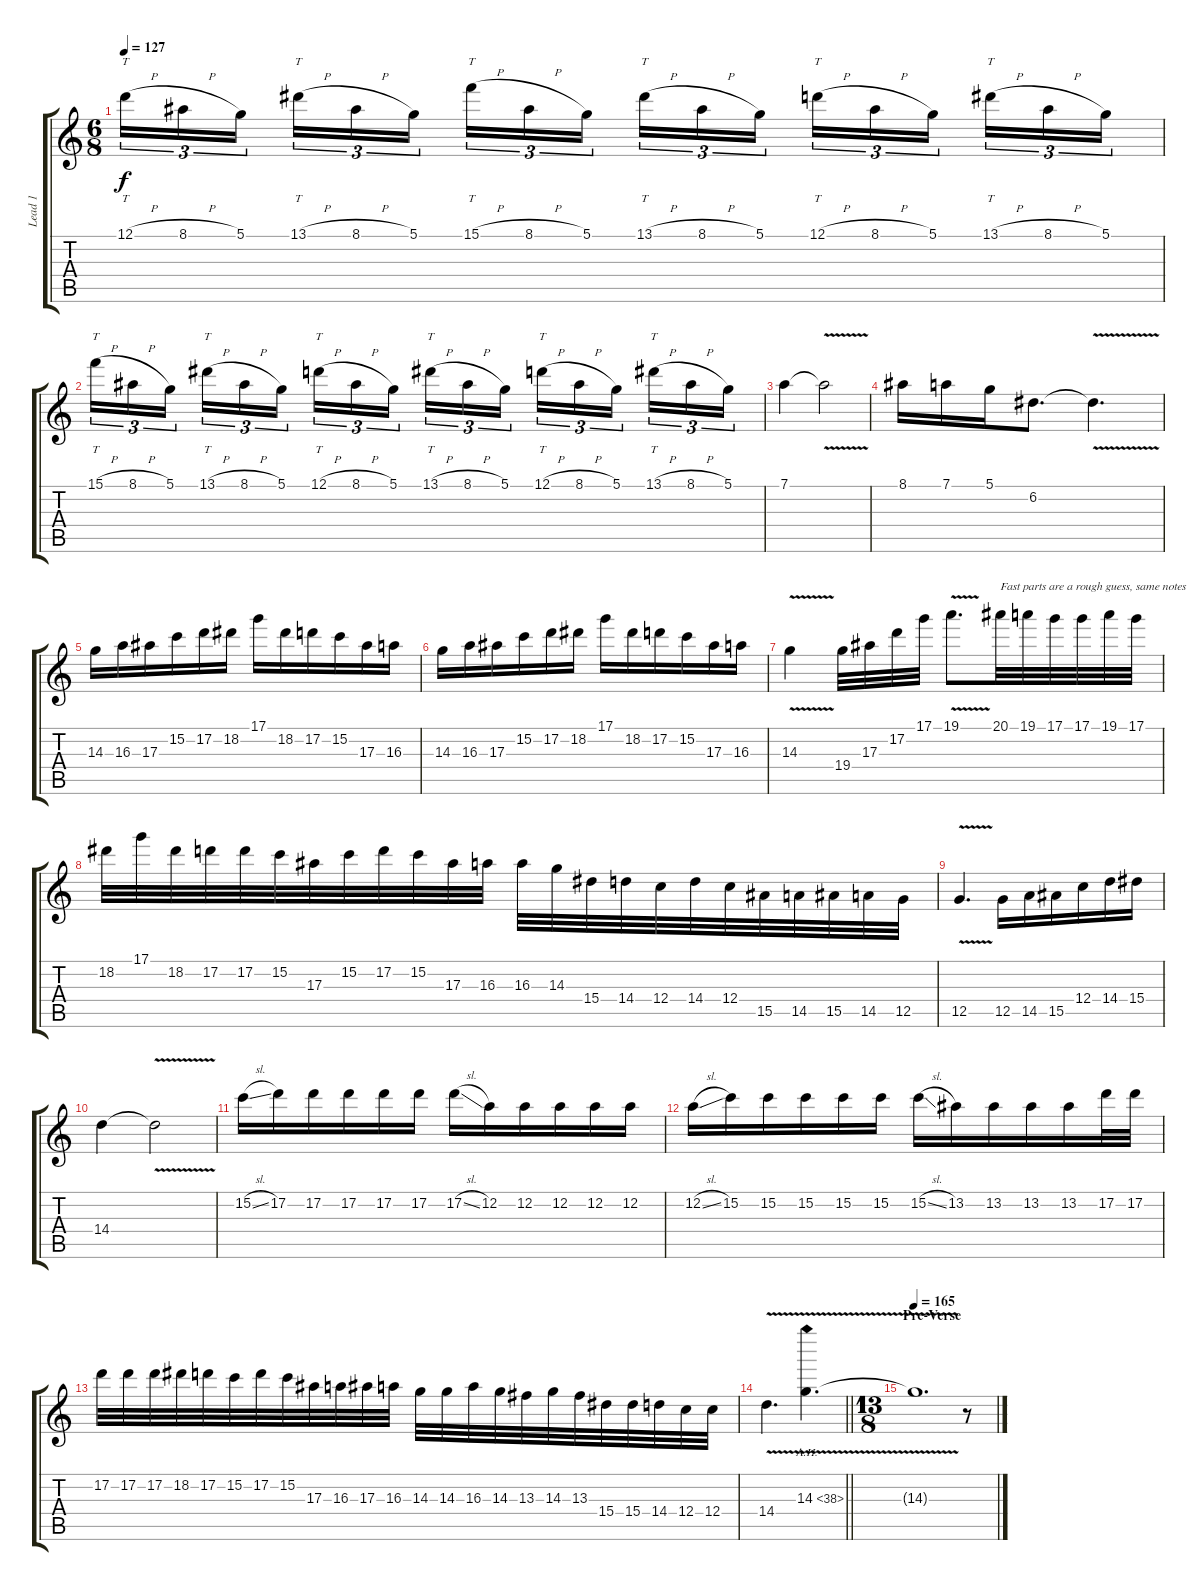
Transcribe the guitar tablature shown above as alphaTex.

\track ("Lead 1" "Lead 1") {instrument distortionguitar}
\staff {score tabs}
\tuning (D4 A3 F3 C3 G2 D2) {hide}
\ts (6 8)
\tempo 127
\clef g2
\ks c
12.1{h}.16{tt tu (3 2) dy f} 8.1{h}.16{tu (3 2)} 5.1.16{tu (3 2) beam splitsecondary} 13.1{h}.16{tt tu (3 2)} 8.1{h}.16{tu (3 2)} 5.1.16{tu (3 2) beam splitsecondary} 15.1{h}.16{tt tu (3 2)} 8.1{h}.16{tu (3 2)} 5.1.16{tu (3 2)} 13.1{h}.16{tt tu (3 2)} 8.1{h}.16{tu (3 2)} 5.1.16{tu (3 2) beam splitsecondary} 12.1{h}.16{tt tu (3 2)} 8.1{h}.16{tu (3 2)} 5.1.16{tu (3 2) beam splitsecondary} 13.1{h}.16{tt tu (3 2)} 8.1{h}.16{tu (3 2)} 5.1.16{tu (3 2)} |
15.1{h}.16{tt tu (3 2)} 8.1{h}.16{tu (3 2)} 5.1.16{tu (3 2) beam splitsecondary} 13.1{h}.16{tt tu (3 2)} 8.1{h}.16{tu (3 2)} 5.1.16{tu (3 2) beam splitsecondary} 12.1{h}.16{tt tu (3 2)} 8.1{h}.16{tu (3 2)} 5.1.16{tu (3 2)} 13.1{h}.16{tt tu (3 2)} 8.1{h}.16{tu (3 2)} 5.1.16{tu (3 2) beam splitsecondary} 12.1{h}.16{tt tu (3 2)} 8.1{h}.16{tu (3 2)} 5.1.16{tu (3 2) beam splitsecondary} 13.1{h}.16{tt tu (3 2)} 8.1{h}.16{tu (3 2)} 5.1.16{tu (3 2)} |
7.1.4 7.1{v t}.2 |
8.1.16 7.1.16 5.1.16 6.2.8{d} 6.2{v t}.4{d} |
14.3.16 16.3.16 17.3.16 15.2.16 17.2.16 18.2.16 17.1.16 18.2.16 17.2.16 15.2.16 17.3.16 16.3.16 |
14.3.16 16.3.16 17.3.16 15.2.16 17.2.16 18.2.16 17.1.16 18.2.16 17.2.16 15.2.16 17.3.16 16.3.16 |
14.3{v}.4 19.4.32 17.3.32 17.2.32 17.1.32 19.1{v}.8{d} 20.1.32{txt "Fast parts are a rough guess, same notes"} 19.1.32 17.1.32 17.1.32 19.1.32 17.1.32 |
18.2.32 17.1.32 18.2.32 17.2.32 17.2.32 15.2.32 17.3.32 15.2.32 17.2.32 15.2.32 17.3.32 16.3.32 16.3.32 14.3.32 15.4.32 14.4.32 12.4.32 14.4.32 12.4.32 15.5.32 14.5.32 15.5.32 14.5.32 12.5.32 |
12.5{v}.4{d} 12.5.16 14.5.16 15.5.16 12.4.16 14.4.16 15.4.16 |
14.4.4 14.4{v t}.2 |
15.2{sl}.16 17.2.16 17.2.16 17.2.16 17.2.16 17.2.16 17.2{sl}.16 12.2.16 12.2.16 12.2.16 12.2.16 12.2.16 |
12.2{sl}.16 15.2.16 15.2.16 15.2.16 15.2.16 15.2.16 15.2{sl}.16 13.2.16 13.2.16 13.2.16 13.2.16 17.2.32 17.2.32 |
17.2.32 17.2.32 17.2.32 18.2.32 17.2.32 15.2.32 17.2.32 15.2.32 17.3.32 16.3.32 17.3.32 16.3.32 14.3.32 14.3.32 16.3.32 14.3.32 13.3.32 14.3.32 13.3.32 15.4.32 15.4.32 14.4.32 12.4.32 12.4.32 |
\barLineRight lightlight
14.4{v}.4{d} 14.3{ah 24 v}.4{d} |
\ts (13 8)
\section ("" "Pre-Verse")
\tempo 165
14.3{v t}.1{d volume 0} r.8
